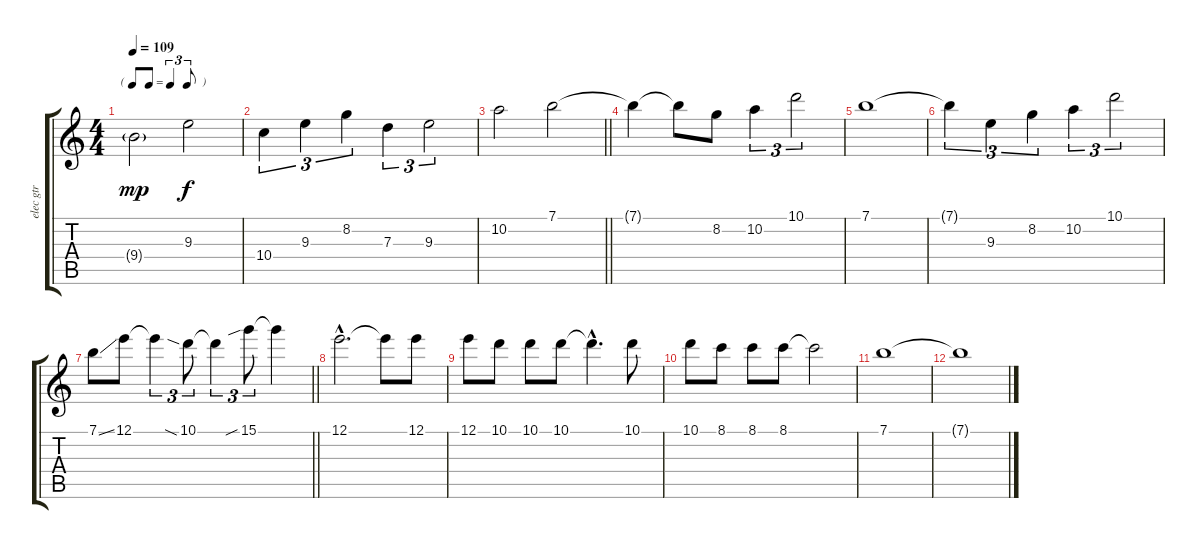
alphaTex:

\track ("elec gtr" "elec gtr") {instrument distortionguitar}
\staff {score tabs}
\tuning (E4 B3 G3 D3 A2 E2) {hide}
\ts (4 4)
\tf triplet8th
\tempo 109
\clef g2
\ks c
9.4{g}.2{dy mp} 9.3.2{dy f} |
10.4.4{tu (3 2)} 9.3.4{tu (3 2)} 8.2.4{tu (3 2)} 7.3.4{tu (3 2)} 9.3.2{tu (3 2)} |
\barLineRight lightlight
10.2.2 7.1.2 |
7.1{t}.4 7.1{t}.8 8.2.8 10.2.4{tu (3 2)} 10.1.2{tu (3 2)} |
7.1.1 |
7.1{t}.4{tu (3 2)} 9.3.4{tu (3 2)} 8.2.4{tu (3 2)} 10.2.4{tu (3 2)} 10.1.2{tu (3 2)} |
\barLineRight lightlight
7.1{ss}.8 12.1.8 12.1{t}.4{tu (3 2)} 10.1{sia}.8{tu (3 2)} 10.1{t}.4{tu (3 2)} 15.1{sib}.8{tu (3 2)} 15.1{t}.4 |
12.1{hac}.2{d} 12.1{t}.8 12.1.8 |
12.1.8 10.1.8 10.1.8 10.1.8 10.1{hac t}.4{d} 10.1.8 |
10.1.8 8.1.8 8.1.8 8.1.8 8.1{t}.2 |
7.1.1 |
7.1{t}.1
